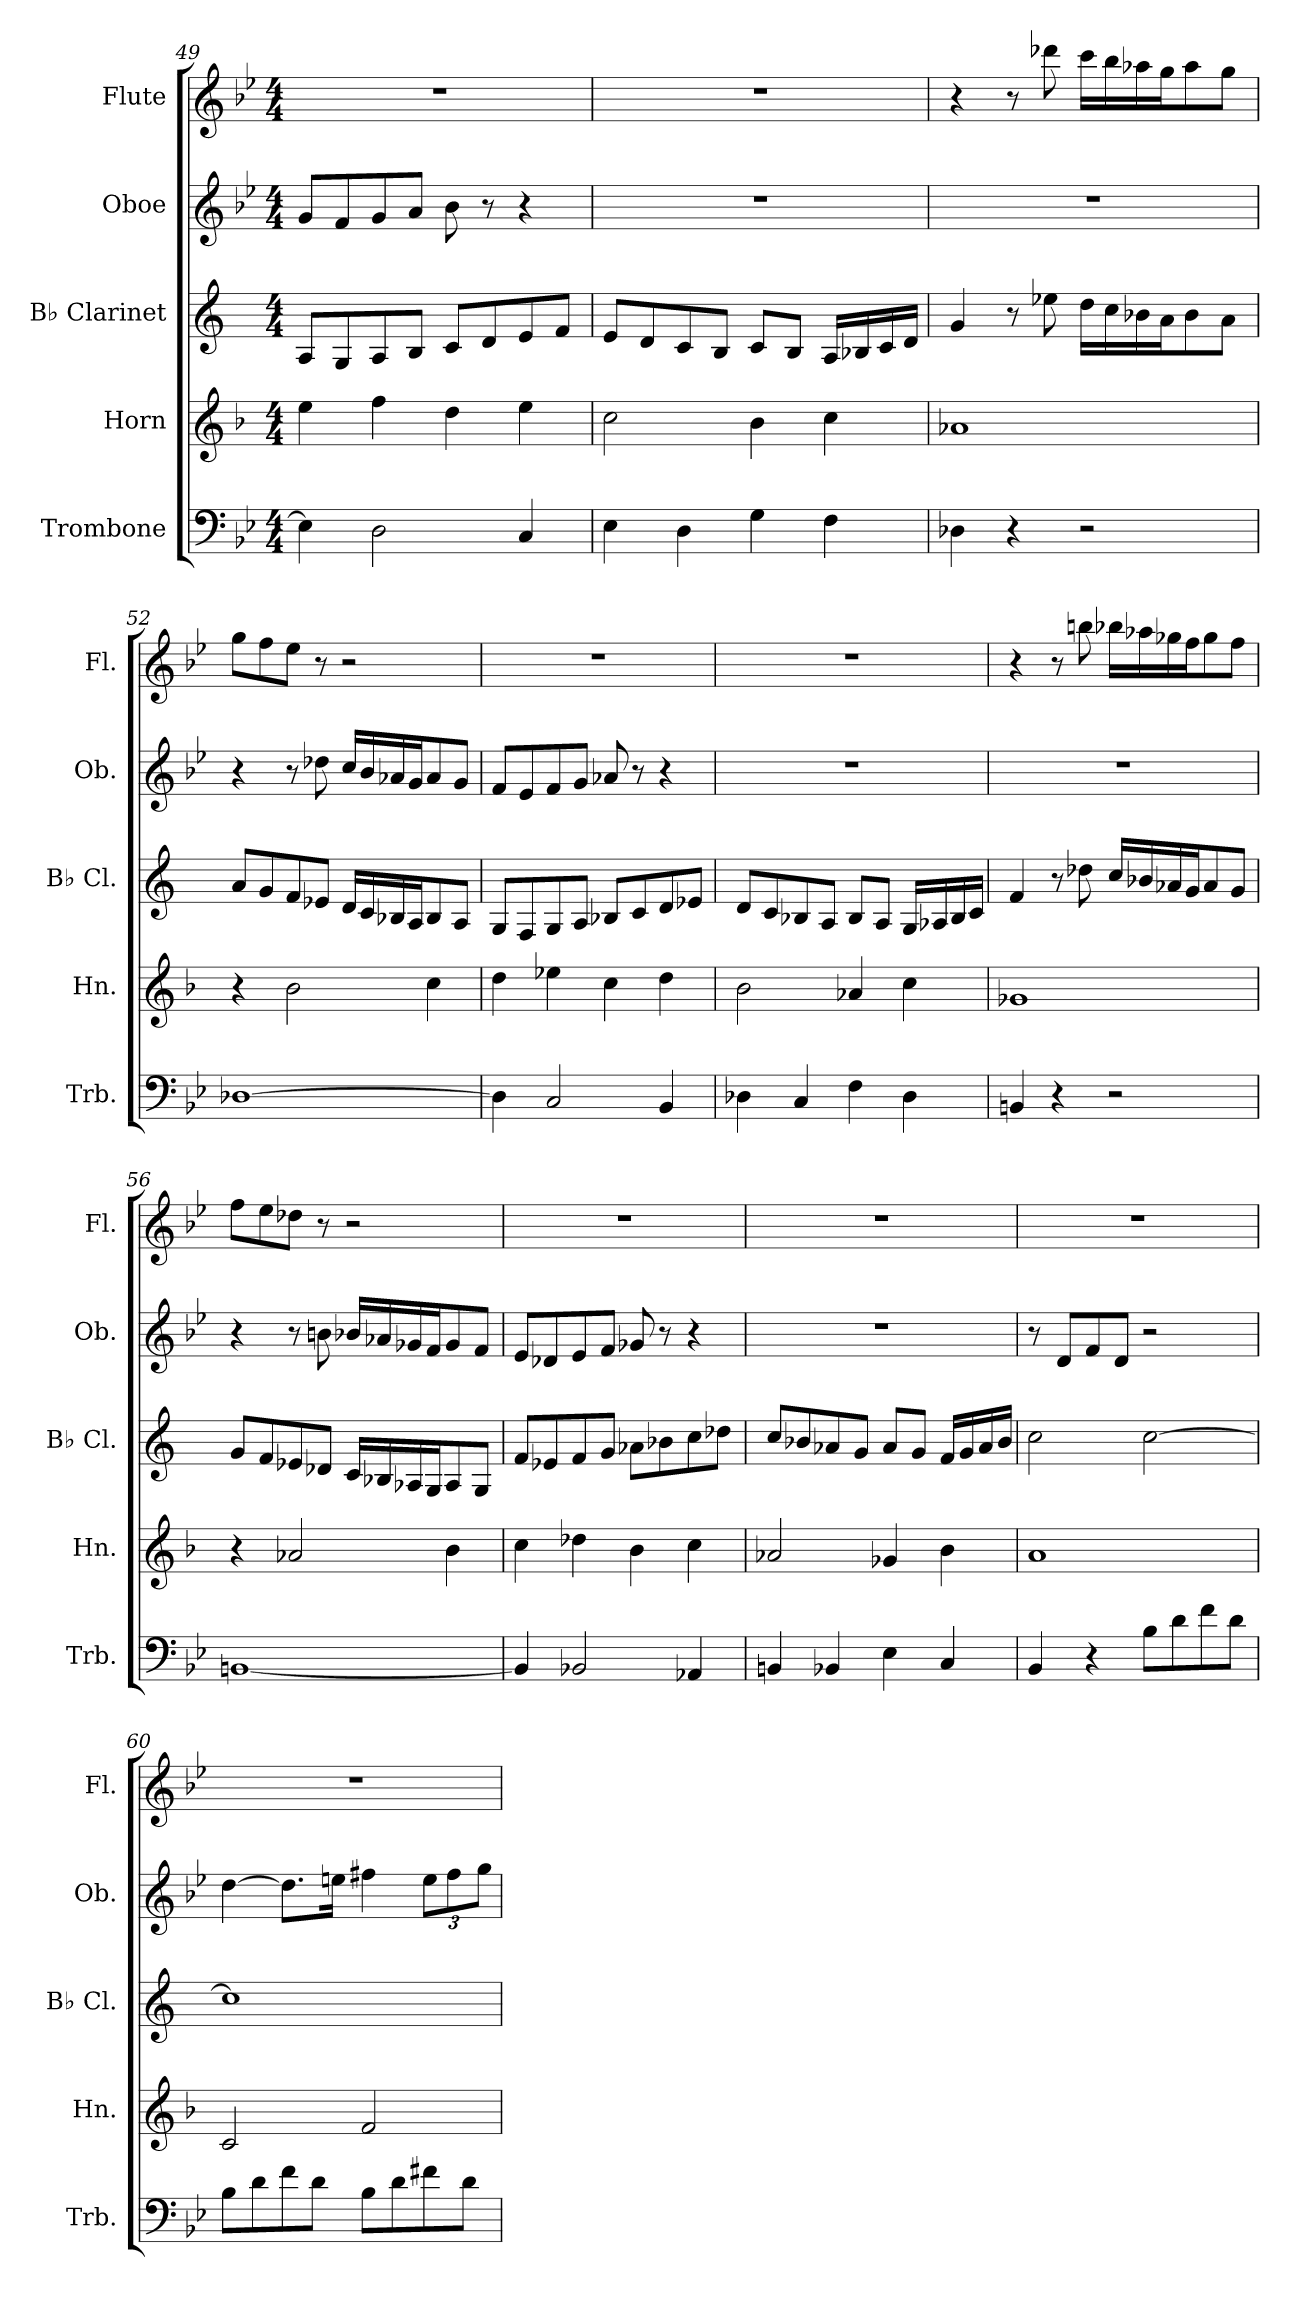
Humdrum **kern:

**kern	**kern	**kern	**kern	**kern
*part5	*part4	*part3	*part2	*part1
*staff5	*staff4	*staff3	*staff2	*staff1
*I"Trombone	*I"Horn	*I"B♭ Clarinet	*I"Oboe	*I"Flute
*I'Trb.	*I'Hn.	*I'B♭ Cl.	*I'Ob.	*I'Fl.
!!LO:PB:g=z
*clefF4	*clefG2	*clefG2	*clefG2	*clefG2
*	*ITrd4c7	*ITrd1c2	*	*
*k[b-e-]	*k[b-e-]	*k[b-e-]	*k[b-e-]	*k[b-e-]
*B-:	*B-:	*	*B-:	*B-:
*M4/4	*M4/4	*M4/4	*M4/4	*M4/4
=49	=49	=49	=49	=49
4E-\]	4a\	8G/L	8g/L	1r
.	.	8F/	8f/	.
2D\	4b-\	8G/	8g/	.
.	.	8A/J	8a/J	.
.	4g\	8B-/L	8b-\	.
.	.	8c/	8r	.
4C/	4a\	8d/	4r	.
.	.	8e-/J	.	.
=50	=50	=50	=50	=50
4E-\	2f\	8d/L	1r	1r
.	.	8c/	.	.
4D\	.	8B-/	.	.
.	.	8A/J	.	.
4G\	4e-\	8B-/L	.	.
.	.	8A/J	.	.
4F\	4f\	16G/LL	.	.
.	.	16A-X/	.	.
.	.	16B-/	.	.
.	.	16c/JJ	.	.
=51	=51	=51	=51	=51
4D-X\	1d-X	4f/	1r	4r
4r	.	8r	.	8r
.	.	8dd-X\	.	8ddd-X\
2r	.	16cc\LL	.	16ccc\LL
.	.	16b-\	.	16bb-\
.	.	16a-X\	.	16aa-X\
.	.	16g\J	.	16gg\J
.	.	8a-\	.	8aa-\
.	.	8g\J	.	8gg\J
!!LO:LB:g=z
=52	=52	=52	=52	=52
[1D-X	4r	8g/L	4r	8gg\L
.	.	8f/	.	8ff\
.	2e-\	8e-/	8r	8ee-\J
.	.	8d-X/J	8dd-X\	8r
.	.	16c/LL	16cc/LL	2r
.	.	16B-/	16b-/	.
.	.	16A-X/	16a-X/	.
.	.	16G/J	16g/J	.
.	4f\	8A-/	8a-/	.
.	.	8G/J	8g/J	.
!!LO:PB:g=z
=53	=53	=53	=53	=53
4D-\]	4g\	8F/L	8f/L	1r
.	.	8E-/	8e-/	.
2C/	4a-X\	8F/	8f/	.
.	.	8G/J	8g/J	.
.	4f\	8A-X/L	8a-X/	.
.	.	8B-/	8r	.
4BB-/	4g\	8c/	4r	.
.	.	8d-X/J	.	.
=54	=54	=54	=54	=54
4D-X\	2e-\	8c/L	1r	1r
.	.	8B-/	.	.
4C/	.	8A-X/	.	.
.	.	8G/J	.	.
4F\	4d-X/	8A-/L	.	.
.	.	8G/J	.	.
4D-\	4f\	16F/LL	.	.
.	.	16G-X/	.	.
.	.	16A-/	.	.
.	.	16B-/JJ	.	.
=55	=55	=55	=55	=55
4BBn/	1c-X	4e-/	1r	4r
4r	.	8r	.	8r
.	.	8cc-X\	.	8bbn\
2r	.	16b-/LL	.	16bb-X\LL
.	.	16a-X/	.	16aa-X\
.	.	16g-X/	.	16gg-X\
.	.	16f/J	.	16ff\J
.	.	8g-/	.	8gg-\
.	.	8f/J	.	8ff\J
!!LO:PB:g=z
=56	=56	=56	=56	=56
[1BBn	4r	8f/L	4r	8ff\L
.	.	8e-/	.	8ee-\
.	2d-X/	8d-X/	8r	8dd-X\J
.	.	8c-X/J	8bn\	8r
.	.	16B-/LL	16b-X/LL	2r
.	.	16A-X/	16a-X/	.
.	.	16G-X/	16g-X/	.
.	.	16F/J	16f/J	.
.	4e-\	8G-/	8g-/	.
.	.	8F/J	8f/J	.
=57	=57	=57	=57	=57
4BB/]	4f\	8e-/L	8e-/L	1r
.	.	8d-X/	8d-X/	.
2BB-X/	4g-X\	8e-/	8e-/	.
.	.	8f/J	8f/J	.
.	4e-\	8g-X\L	8g-X/	.
.	.	8a-X\	8r	.
4AA-X/	4f\	8b-\	4r	.
.	.	8cc-X\J	.	.
=58	=58	=58	=58	=58
4BBn/	2d-X/	8b-/L	1r	1r
.	.	8a-X/	.	.
4BB-X/	.	8g-X/	.	.
.	.	8f/J	.	.
4E-\	4c-X/	8g-/L	.	.
.	.	8f/J	.	.
4C/	4e-\	16e-/LL	.	.
.	.	16f/	.	.
.	.	16g-/	.	.
.	.	16a-/JJ	.	.
!!LO:LB:g=z
=59	=59	=59	=59	=59
4BB-/	1d	2b-\	8r	1r
.	.	.	8d/L	.
4r	.	.	8f/	.
.	.	.	8d/J	.
8B-\L	.	[2b-\	2r	.
8d\	.	.	.	.
8f\	.	.	.	.
8d\J	.	.	.	.
=60	=60	=60	=60	=60
8B-\L	2F/	1b-]	[4dd\	1r
8d\	.	.	.	.
8f\	.	.	8.dd\L]	.
8d\J	.	.	.	.
.	.	.	16een\Jk	.
8B-\L	2B-/	.	4ff#X\	.
8d\	.	.	.	.
*	*	*	*Xbrackettup	*
8f#X\	.	.	12ee\L	.
.	.	.	12ff#\	.
8d\J	.	.	.	.
.	.	.	12gg\J	.
=	=	=	=	=
*-	*-	*-	*-	*-
